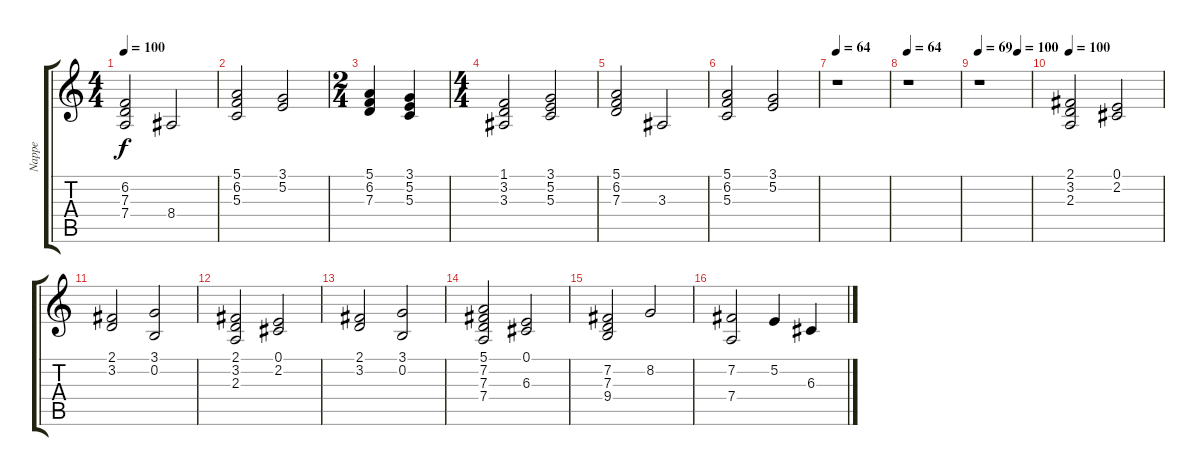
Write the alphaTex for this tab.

\track ("Nappe" "Nappe") {instrument stringensemble2}
\staff {score tabs}
\tuning (E4 B3 G3 D3 A2 E2) {hide}
\ts (4 4)
\tempo 100
\clef g2
\ks c
(6.2 7.3 7.4).2{dy f} 8.4.2 |
(5.1 6.2 5.3).2 (3.1 5.2).2 |
\ts (2 4)
(5.1 6.2 7.3).4 (3.1 5.2 5.3).4 |
\ts (4 4)
(1.1 3.2 3.3).2 (3.1 5.2 5.3).2 |
(5.1 6.2 7.3).2 3.3.2 |
(5.1 6.2 5.3).2 (3.1 5.2).2 |
\tempo 64
r.1 |
\tempo 64
r.1 |
\tempo 69
\tempo (100 0.75)
r.1 |
\tempo 100
(2.1 3.2 2.3).2 (0.1 2.2).2 |
(2.1 3.2).2 (3.1 0.2).2 |
(2.1 3.2 2.3).2 (0.1 2.2).2 |
(2.1 3.2).2 (3.1 0.2).2 |
(5.1 7.2 7.3 7.4).2 (0.1 6.3).2 |
(7.2 7.3 9.4).2 8.2.2 |
(7.2 7.4).2 5.2.4 6.3.4
